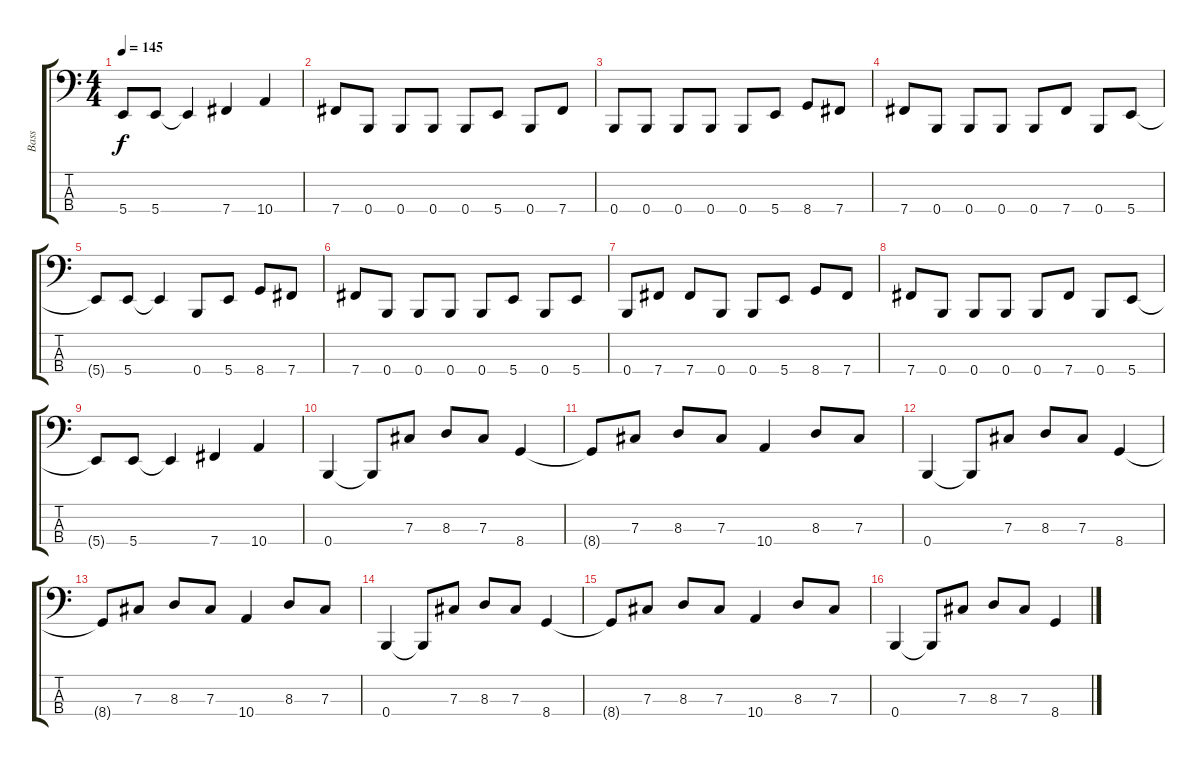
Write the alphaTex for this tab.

\track ("Bass" "Bass") {instrument electricbassfinger}
\staff {score tabs}
\tuning (E2 B1 Gb1 B0) {hide}
\ts (4 4)
\tempo 145
\clef f4
\ks c
5.4{t}.8{dy f} 5.4.8 5.4{t}.4 7.4.4 10.4.4 |
7.4.8 0.4.8 0.4.8 0.4.8 0.4.8 5.4.8 0.4.8 7.4.8 |
0.4.8 0.4.8 0.4.8 0.4.8 0.4.8 5.4.8 8.4.8 7.4.8 |
7.4.8 0.4.8 0.4.8 0.4.8 0.4.8 7.4.8 0.4.8 5.4.8 |
5.4{t}.8 5.4.8 5.4{t}.4 0.4.8 5.4.8 8.4.8 7.4.8 |
7.4.8 0.4.8 0.4.8 0.4.8 0.4.8 5.4.8 0.4.8 5.4.8 |
0.4.8 7.4.8 7.4.8 0.4.8 0.4.8 5.4.8 8.4.8 7.4.8 |
7.4.8 0.4.8 0.4.8 0.4.8 0.4.8 7.4.8 0.4.8 5.4.8 |
5.4{t}.8 5.4.8 5.4{t}.4 7.4.4 10.4.4 |
0.4.4 0.4{t}.8 7.3.8 8.3.8 7.3.8 8.4.4 |
8.4{t}.8 7.3.8 8.3.8 7.3.8 10.4.4 8.3.8 7.3.8 |
0.4.4 0.4{t}.8 7.3.8 8.3.8 7.3.8 8.4.4 |
8.4{t}.8 7.3.8 8.3.8 7.3.8 10.4.4 8.3.8 7.3.8 |
0.4.4 0.4{t}.8 7.3.8 8.3.8 7.3.8 8.4.4 |
8.4{t}.8 7.3.8 8.3.8 7.3.8 10.4.4 8.3.8 7.3.8 |
0.4.4 0.4{t}.8 7.3.8 8.3.8 7.3.8 8.4.4
